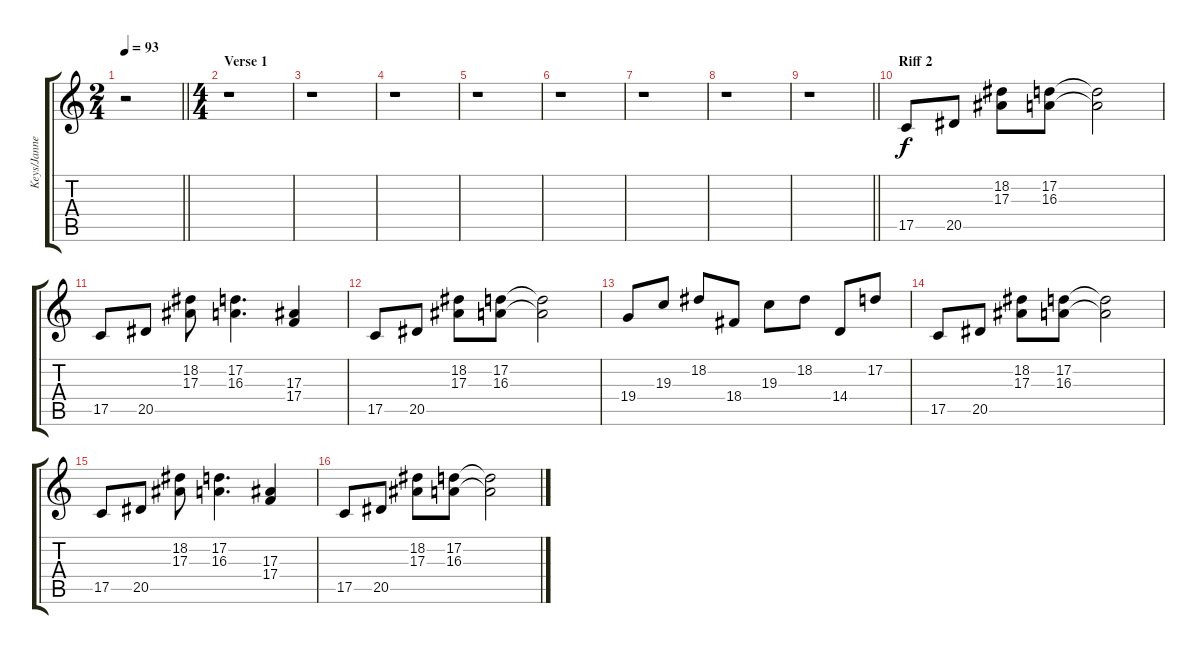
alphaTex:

\track ("Keys/Janne" "Keys/Janne") {instrument stringensemble1}
\staff {score tabs}
\tuning (D4 A3 F3 C3 G2 C2) {hide}
\ts (2 4)
\tempo 93
\clef g2
\barLineRight lightlight
\ks c
r.2{dy f} |
\ts (4 4)
\section ("" "Verse 1")
r.1 |
r.1 |
r.1 |
r.1 |
r.1 |
r.1 |
r.1 |
\barLineRight lightlight
r.1 |
\section ("" "Riff 2")
17.5.8 20.5.8 (18.2 17.3).8 (17.2 16.3).8 (17.2{t} 16.3{t}).2 |
17.5.8 20.5.8 (18.2 17.3).8 (17.2 16.3).4{d} (17.3 17.4).4 |
17.5.8 20.5.8 (18.2 17.3).8 (17.2 16.3).8 (17.2{t} 16.3{t}).2 |
19.4.8 19.3.8 18.2.8 18.4.8 19.3.8 18.2.8 14.4.8 17.2.8 |
17.5.8 20.5.8 (18.2 17.3).8 (17.2 16.3).8 (17.2{t} 16.3{t}).2 |
17.5.8 20.5.8 (18.2 17.3).8 (17.2 16.3).4{d} (17.3 17.4).4 |
17.5.8 20.5.8 (18.2 17.3).8 (17.2 16.3).8 (17.2{t} 16.3{t}).2
